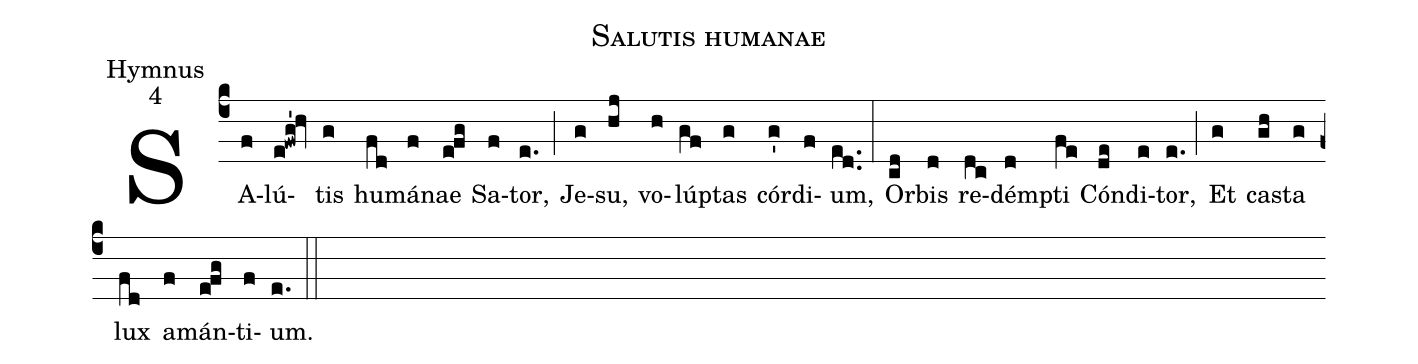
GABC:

name:Salutis humanae;
office-part:Hymnus;
mode:4;
%%
(c4) SA(f)lú(e!fwg'!hv)tis(g) hu(fd)má(f)nae(e!fg) Sa(f)tor,(e.) (;) Je(g)su,(hj) vo(h)lúp(gf)tas(g) cór(g')di(f)um,(ed..) (:) Or(cd)bis(d) re(dc)dém(d)pti(fe) Cón(de)di(e)tor,(e.) (;) Et(g) ca(gh)sta(g) lux(fd) a(f)mán(e!fg)ti(f)um.(e.) (::)
